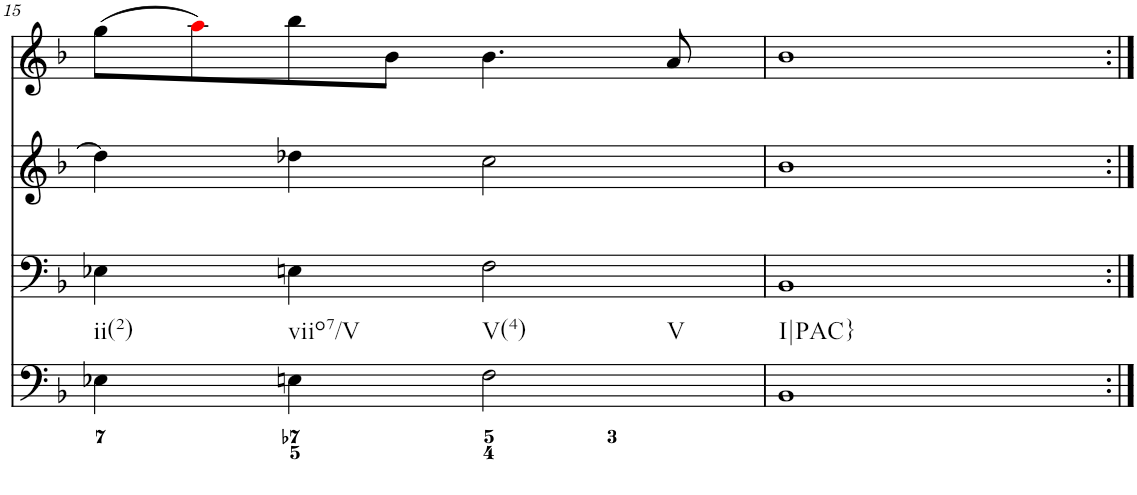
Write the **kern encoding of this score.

**kern	**kern	**kern	**kern
*part4	*part3	*part2	*part1
*staff4	*staff3	*staff2	*staff1
*I"Piano	*I"Piano	*I"Piano	*I"Piano
*I'Pno	*I'Pno	*I'Pno	*I'Pno
!!LO:PB:g=z
*clefF4	*clefF4	*clefG2	*clefG2
*k[b-]	*k[b-]	*k[b-]	*k[b-]
*F:	*F:	*F:	*F:
*M4/4	*M4/4	*M4/4	*M4/4
*met(c)	*met(c)	*met(c)	*met(c)
=15	=15	=15	=15
!LO:TX:b:t=ii(2)	!	!	!
4E-X\	4E-X\	4dd\]	(8gg\L
.	.	.	8aai\)
!LO:TX:b:t=viio7/V	!	!	!
4En\	4En\	4dd-X\	8bb-\
.	.	.	8b-\J
!LO:TX:b:t=V(4)	!	!	!
!LO:TX:b:t=V	!	!	!
2F\	2F\	2cc\	4.b-\
.	.	.	8a/
=16	=16	=16	=16
!LO:TX:b:t=I|PAC}	!	!	!
1BB-	1BB-	1b-	1b-
=:|!	=:|!	=:|!	=:|!
*-	*-	*-	*-
